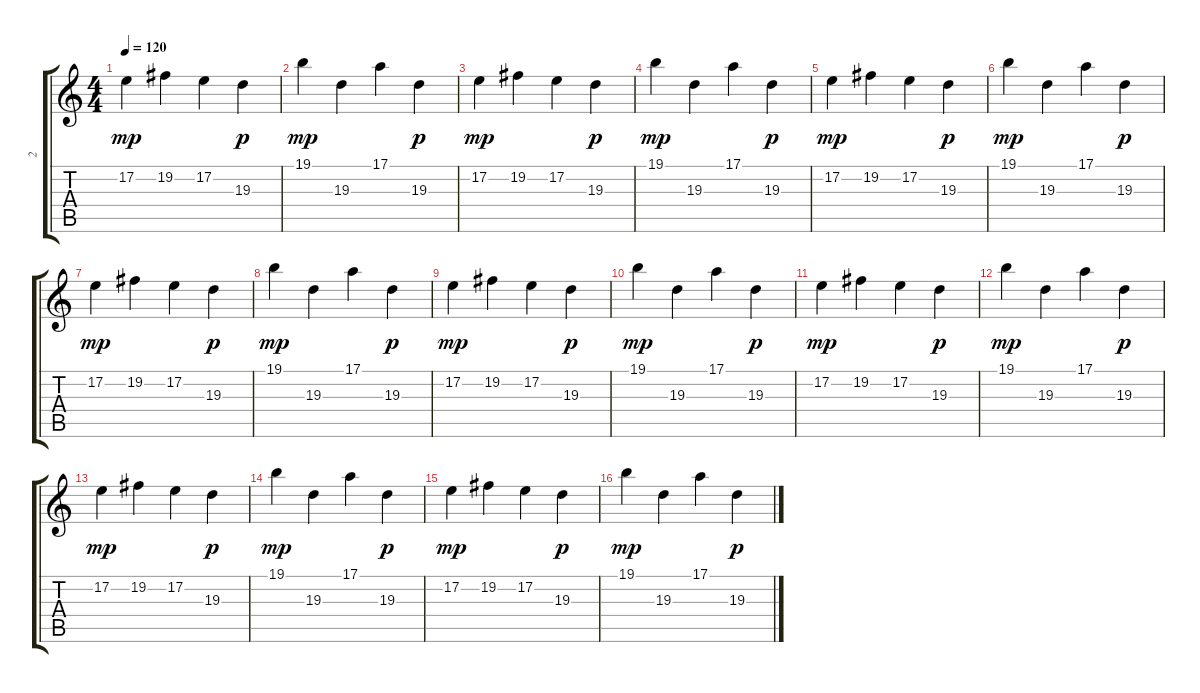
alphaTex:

\track ("2" "2") {instrument flute}
\staff {score tabs}
\tuning (E4 B3 G3 D3 A2 E2) {hide}
\ts (4 4)
\tempo 120
\clef g2
\ks c
17.2.4{dy mp} 19.2.4 17.2.4 19.3.4{dy p} |
19.1.4{dy mp} 19.3.4 17.1.4 19.3.4{dy p} |
17.2.4{dy mp} 19.2.4 17.2.4 19.3.4{dy p} |
19.1.4{dy mp} 19.3.4 17.1.4 19.3.4{dy p} |
17.2.4{dy mp} 19.2.4 17.2.4 19.3.4{dy p} |
19.1.4{dy mp} 19.3.4 17.1.4 19.3.4{dy p} |
17.2.4{dy mp} 19.2.4 17.2.4 19.3.4{dy p} |
19.1.4{dy mp} 19.3.4 17.1.4 19.3.4{dy p} |
17.2.4{dy mp} 19.2.4 17.2.4 19.3.4{dy p} |
19.1.4{dy mp} 19.3.4 17.1.4 19.3.4{dy p} |
17.2.4{dy mp} 19.2.4 17.2.4 19.3.4{dy p} |
19.1.4{dy mp} 19.3.4 17.1.4 19.3.4{dy p} |
17.2.4{dy mp} 19.2.4 17.2.4 19.3.4{dy p} |
19.1.4{dy mp} 19.3.4 17.1.4 19.3.4{dy p} |
17.2.4{dy mp} 19.2.4 17.2.4 19.3.4{dy p} |
19.1.4{dy mp} 19.3.4 17.1.4 19.3.4{dy p}
